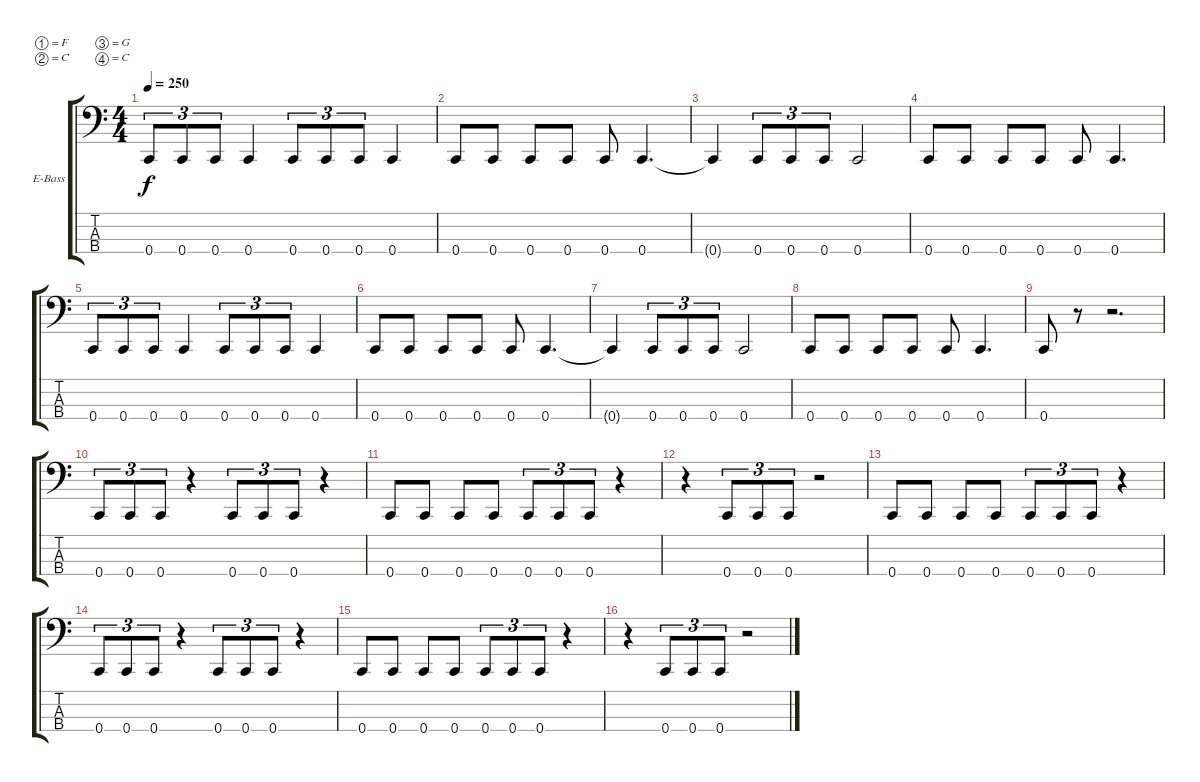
\defaultSystemsLayout 4
\bracketExtendMode groupsimilarinstruments
\firstSystemTrackNameOrientation horizontal
\otherSystemsTrackNameOrientation horizontal
\track ("Electric Bass" "E-Bass") {instrument electricbassfinger}
\staff {score tabs}
\tuning (F2 C2 G1 C1)
\ts (4 4)
\tempo 250
\clef f4
\ks c
0.4.8{tu (3 2) dy f} 0.4.8{tu (3 2)} 0.4.8{tu (3 2)} 0.4.4 0.4.8{tu (3 2)} 0.4.8{tu (3 2)} 0.4.8{tu (3 2)} 0.4.4 |
0.4.8 0.4.8 0.4.8 0.4.8 0.4.8 0.4.4{d} |
0.4{t}.4 0.4.8{tu (3 2)} 0.4.8{tu (3 2)} 0.4.8{tu (3 2)} 0.4.2 |
0.4.8 0.4.8 0.4.8 0.4.8 0.4.8 0.4.4{d} |
0.4.8{tu (3 2)} 0.4.8{tu (3 2)} 0.4.8{tu (3 2)} 0.4.4 0.4.8{tu (3 2)} 0.4.8{tu (3 2)} 0.4.8{tu (3 2)} 0.4.4 |
0.4.8 0.4.8 0.4.8 0.4.8 0.4.8 0.4.4{d} |
0.4{t}.4 0.4.8{tu (3 2)} 0.4.8{tu (3 2)} 0.4.8{tu (3 2)} 0.4.2 |
0.4.8 0.4.8 0.4.8 0.4.8 0.4.8 0.4.4{d} |
0.4.8 r.8 r.2{d} |
0.4.8{tu (3 2)} 0.4.8{tu (3 2)} 0.4.8{tu (3 2)} r.4 0.4.8{tu (3 2)} 0.4.8{tu (3 2)} 0.4.8{tu (3 2)} r.4 |
0.4.8 0.4.8 0.4.8 0.4.8 0.4.8{tu (3 2)} 0.4.8{tu (3 2)} 0.4.8{tu (3 2)} r.4 |
r.4 0.4.8{tu (3 2)} 0.4.8{tu (3 2)} 0.4.8{tu (3 2)} r.2 |
0.4.8 0.4.8 0.4.8 0.4.8 0.4.8{tu (3 2)} 0.4.8{tu (3 2)} 0.4.8{tu (3 2)} r.4 |
0.4.8{tu (3 2)} 0.4.8{tu (3 2)} 0.4.8{tu (3 2)} r.4 0.4.8{tu (3 2)} 0.4.8{tu (3 2)} 0.4.8{tu (3 2)} r.4 |
0.4.8 0.4.8 0.4.8 0.4.8 0.4.8{tu (3 2)} 0.4.8{tu (3 2)} 0.4.8{tu (3 2)} r.4 |
r.4 0.4.8{tu (3 2)} 0.4.8{tu (3 2)} 0.4.8{tu (3 2)} r.2
